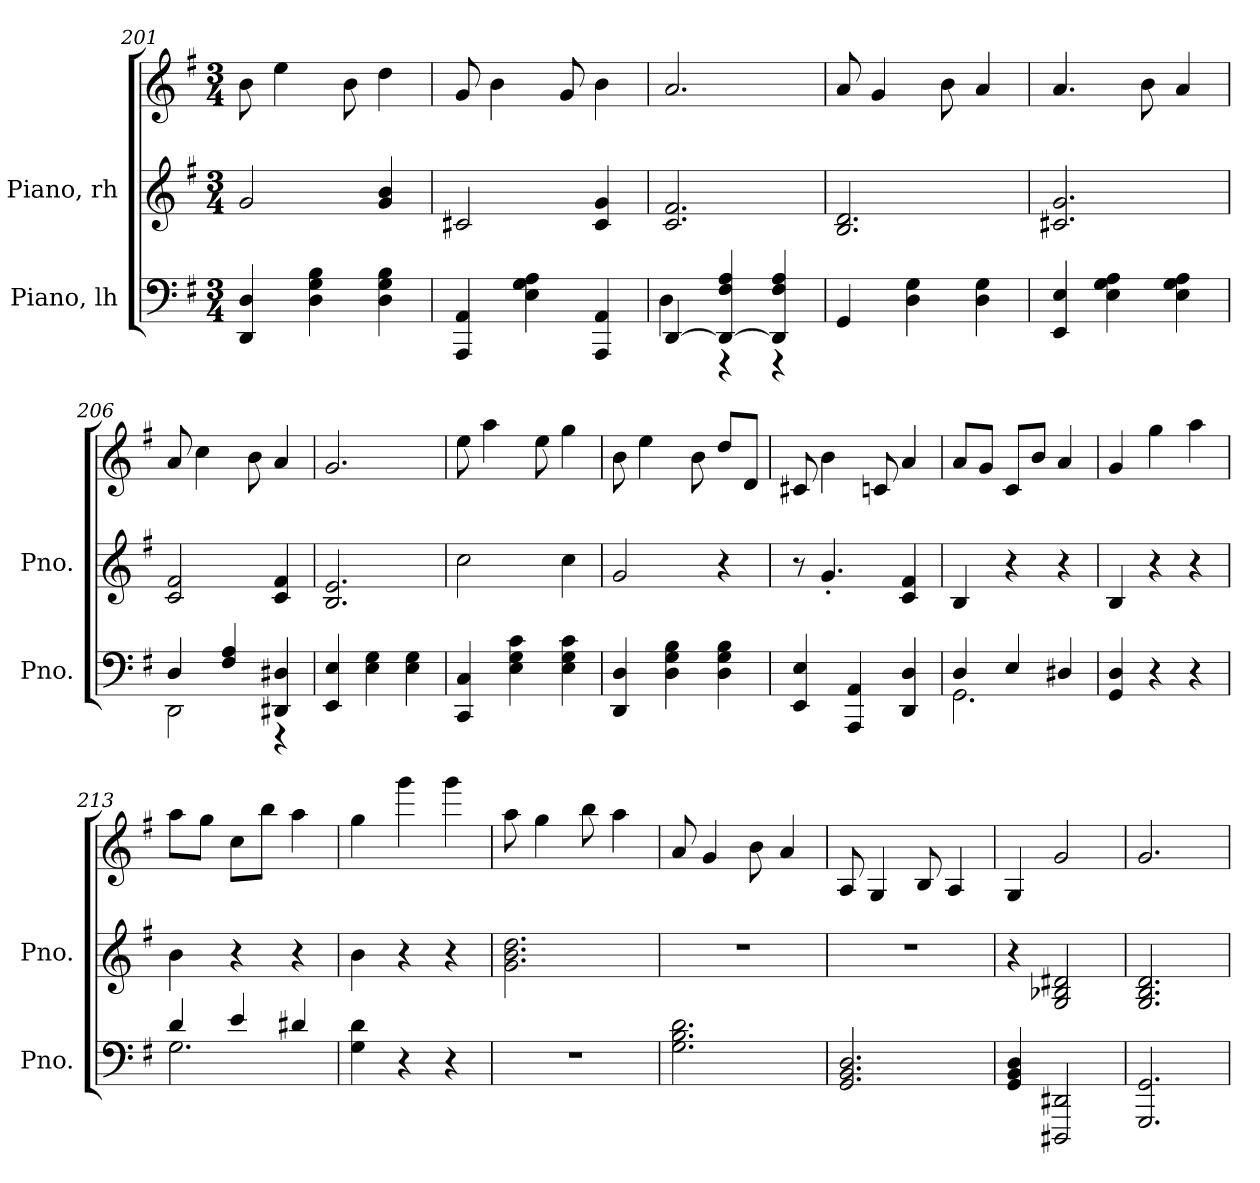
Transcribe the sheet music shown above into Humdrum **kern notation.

**kern	**kern	**kern
*part2	*part1	*part1
*staff3	*staff2	*staff1
*I"Piano, lh	*I"Piano, rh	*
*I'Pno.	*I'Pno.	*
!!LO:PB:g=z
*clefF4	*clefG2	*clefG2
*k[f#]	*k[f#]	*k[f#]
*M3/4	*M3/4	*M3/4
=201	=201	=201
4DD/ 4D/	2g/	8b\
.	.	4ee\
4D\ 4G\ 4B\	.	.
.	.	8b\
4D\ 4G\ 4B\	4g/ 4b/	4dd\
=202	=202	=202
4AAA/ 4AA/	2c#X/	8g/
.	.	4b\
4E\ 4G\ 4A\	.	.
.	.	8g/
4AAA/ 4AA/	4c#/ 4g/	4b\
=203	=203	=203
*^	*	*
[4DD/	4D\	2.c/ 2.f#/	2.a/
4DD/_ 4F#/ 4A/	4r	.	.
4DD/] 4F#/ 4A/	4r	.	.
*v	*v	*	*
=204	=204	=204
4GG/	2.B/ 2.d/	8a/
.	.	4g/
4D\ 4G\	.	.
.	.	8b\
4D\ 4G\	.	4a/
=205	=205	=205
4EE/ 4E/	2.c#X/ 2.g/	4.a/
4E\ 4G\ 4A\	.	.
.	.	8b\
4E\ 4G\ 4A\	.	4a/
=206	=206	=206
*^	*	*
4D/	2DD\	2c/ 2f#/	8a/
.	.	.	4cc\
4F#/ 4A/	.	.	.
.	.	.	8b\
4DD#X/ 4D#X/	4r	4c/ 4f#/	4a/
*v	*v	*	*
=207	=207	=207
4EE/ 4E/	2.B/ 2.e/	2.g/
4E\ 4G\	.	.
4E\ 4G\	.	.
=208	=208	=208
4CC/ 4C/	2cc\	8ee\
.	.	4aa\
4E\ 4G\ 4c\	.	.
.	.	8ee\
4E\ 4G\ 4c\	4cc\	4gg\
!!LO:LB:g=z
=209	=209	=209
4DD/ 4D/	2g/	8b\
.	.	4ee\
4D\ 4G\ 4B\	.	.
.	.	8b\
4D\ 4G\ 4B\	4r	8dd/L
.	.	8d/J
=210	=210	=210
4EE/ 4E/	8r	8c#X/
.	4.g'/	4b\
4AAA/ 4AA/	.	.
.	.	8cn/
4DD/ 4D/	4c/ 4f#/	4a/
=211	=211	=211
*^	*	*
4D/	2.GG\	4B/	8a/L
.	.	.	8g/J
4E/	.	4r	8c/L
.	.	.	8b/J
4D#X/	.	4r	4a/
*v	*v	*	*
=212	=212	=212
4GG/ 4D/	4B/	4g/
4r	4r	4gg\
4r	4r	4aa\
=213	=213	=213
*^	*	*
4d/	2.G\	4b\	8aa\L
.	.	.	8gg\J
4e/	.	4r	8cc\L
.	.	.	8bb\J
4d#X/	.	4r	4aa\
*v	*v	*	*
=214	=214	=214
4G\ 4d\	4b\	4gg\
4r	4r	4ggg\
4r	4r	4ggg\
=215	=215	=215
2.r	2.g\ 2.b\ 2.dd\	8aa\
.	.	4gg\
.	.	8bb\
.	.	4aa\
!!LO:LB:g=z
=216	=216	=216
2.G\ 2.B\ 2.d\	2.r	8a/
.	.	4g/
.	.	8b\
.	.	4a/
=217	=217	=217
2.GG/ 2.BB/ 2.D/	2.r	8A/
.	.	4G/
.	.	8B/
.	.	4A/
=218	=218	=218
4GG/ 4BB/ 4D/	4r	4G/
2DDD#X/ 2DD#X/	2G/ 2B-X/ 2d#X/	2g/
=219	=219	=219
2.GGG/ 2.GG/	2.G/ 2.B/ 2.d/	2.g/
=	=	=
*-	*-	*-
